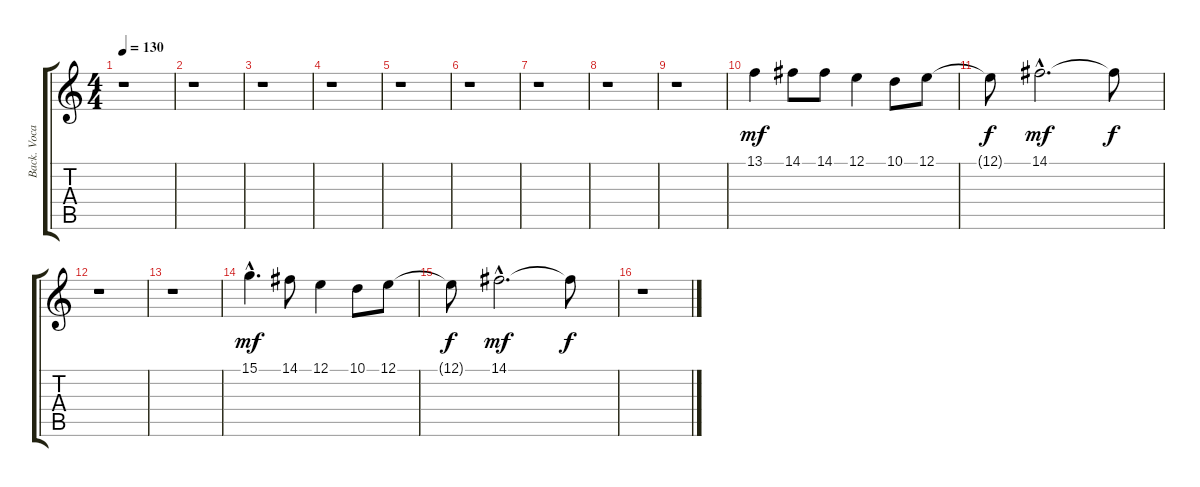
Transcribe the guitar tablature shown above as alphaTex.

\track ("Back. Vocals" "Back. Voca") {instrument voiceoohs}
\staff {score tabs}
\tuning (E4 B3 G3 D3 A2 E2) {hide}
\ts (4 4)
\tempo 130
\clef g2
\ks c
r.1{dy mf instrument voiceoohs} |
r.1 |
r.1 |
r.1 |
r.1 |
r.1 |
r.1 |
r.1 |
r.1 |
13.1.4 14.1.8 14.1.8 12.1.4 10.1.8 12.1.8 |
12.1{t}.8{dy f} 14.1{hac}.2{d dy mf} 14.1{t}.8{dy f} |
r.1 |
r.1 |
15.1{hac}.4{d dy mf} 14.1.8 12.1.4 10.1.8 12.1.8 |
12.1{t}.8{dy f} 14.1{hac}.2{d dy mf} 14.1{t}.8{dy f} |
r.1
